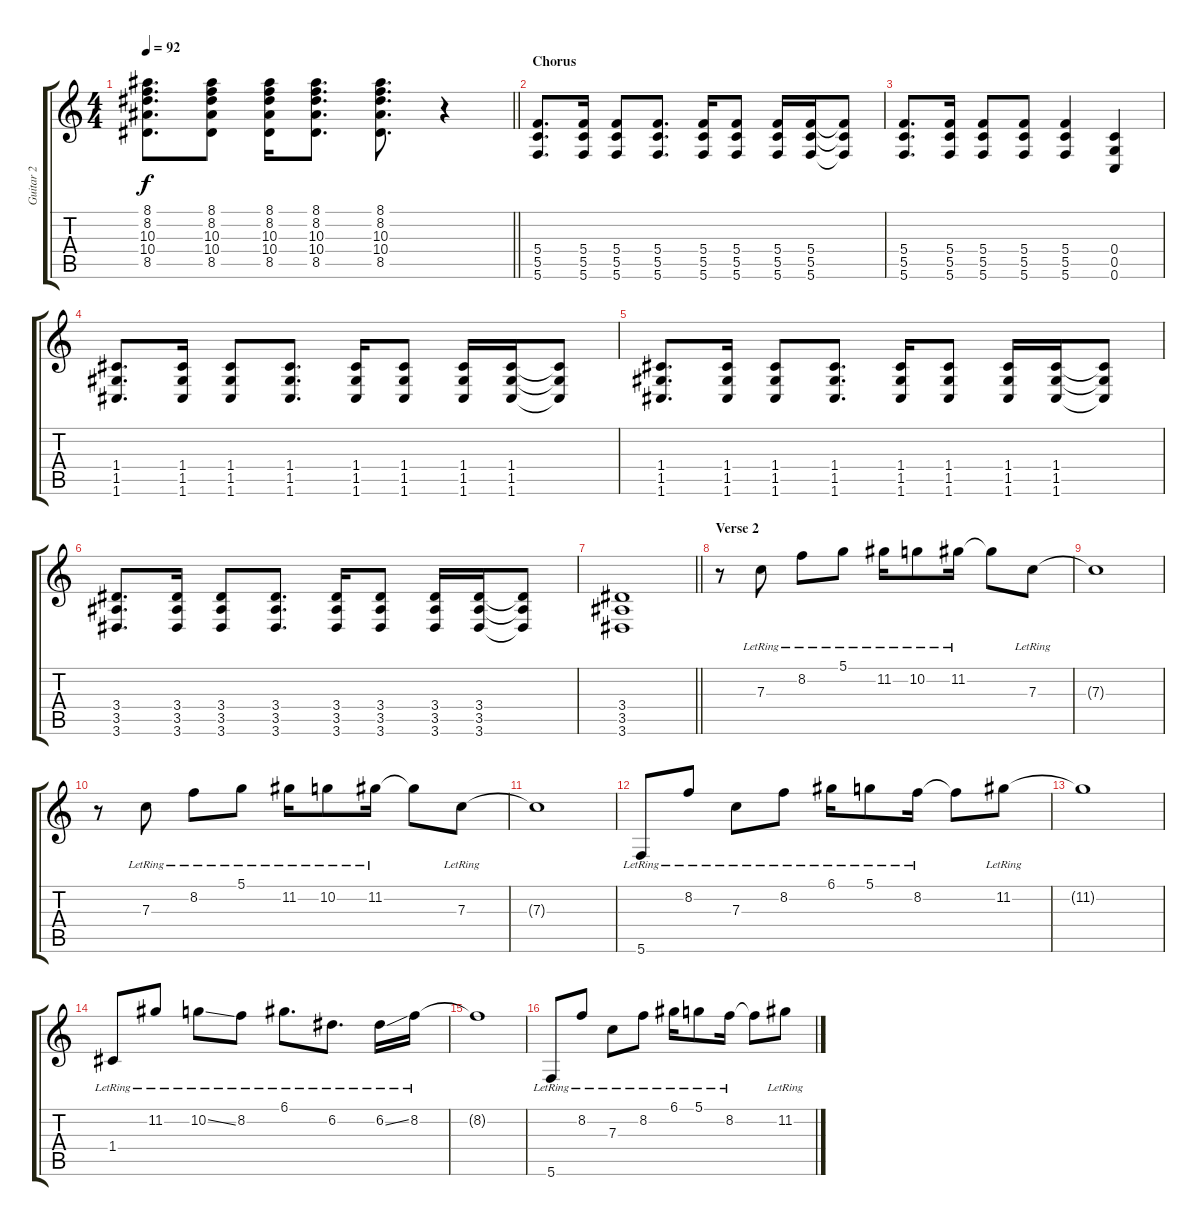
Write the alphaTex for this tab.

\track ("Guitar 2" "Guitar 2") {instrument distortionguitar}
\staff {score tabs}
\tuning (D4 A3 F3 C3 G2 C2) {hide}
\ts (4 4)
\tempo 92
\clef g2
\barLineRight lightlight
\ks c
(8.1 8.2 10.3 10.4 8.5).8{d dy f} (8.1 8.2 10.3 10.4 8.5).8 (8.1 8.2 10.3 10.4 8.5).16 (8.1 8.2 10.3 10.4 8.5).8{d} (8.1 8.2 10.3 10.4 8.5).8{d} r.4 |
\section ("" "Chorus")
(5.4 5.5 5.6).8{d instrument distortionguitar} (5.4 5.5 5.6).16 (5.4 5.5 5.6).8 (5.4 5.5 5.6).8{d} (5.4 5.5 5.6).16 (5.4 5.5 5.6).8 (5.4 5.5 5.6).16 (5.4 5.5 5.6).16 (5.4{t} 5.5{t} 5.6{t}).8 |
(5.4 5.5 5.6).8{d} (5.4 5.5 5.6).16 (5.4 5.5 5.6).8 (5.4 5.5 5.6).8 (5.4 5.5 5.6).4 (0.4 0.5 0.6).4 |
(1.4 1.5 1.6).8{d} (1.4 1.5 1.6).16 (1.4 1.5 1.6).8 (1.4 1.5 1.6).8{d} (1.4 1.5 1.6).16 (1.4 1.5 1.6).8 (1.4 1.5 1.6).16 (1.4 1.5 1.6).16 (1.4{t} 1.5{t} 1.6{t}).8 |
(1.4 1.5 1.6).8{d} (1.4 1.5 1.6).16 (1.4 1.5 1.6).8 (1.4 1.5 1.6).8{d} (1.4 1.5 1.6).16 (1.4 1.5 1.6).8 (1.4 1.5 1.6).16 (1.4 1.5 1.6).16 (1.4{t} 1.5{t} 1.6{t}).8 |
(3.4 3.5 3.6).8{d} (3.4 3.5 3.6).16 (3.4 3.5 3.6).8 (3.4 3.5 3.6).8{d} (3.4 3.5 3.6).16 (3.4 3.5 3.6).8 (3.4 3.5 3.6).16 (3.4 3.5 3.6).16 (3.4{t} 3.5{t} 3.6{t}).8 |
\barLineRight lightlight
(3.4 3.5 3.6).1 |
\section ("" "Verse 2")
r.8{instrument electricguitarjazz} 7.3{lr}.8{instrument electricguitarjazz} 8.2{lr}.8 5.1{lr}.8 11.2{lr}.16 10.2{lr}.8 11.2{lr}.16 11.2{t}.8 7.3{lr}.8 |
7.3{t}.1 |
r.8 7.3{lr}.8 8.2{lr}.8 5.1{lr}.8 11.2{lr}.16 10.2{lr}.8 11.2{lr}.16 11.2{t}.8 7.3{lr}.8 |
7.3{t}.1 |
5.6{lr}.8 8.2{lr}.8 7.3{lr}.8 8.2{lr}.8 6.1{lr}.16 5.1{lr}.8 8.2{lr}.16 8.2{t}.8 11.2{lr}.8 |
11.2{t}.1 |
1.4{lr}.8 11.2{lr}.8 10.2{ss lr}.8 8.2{lr}.8 6.1{lr}.8{d} 6.2{lr}.8{d} 6.2{ss lr}.16 8.2{lr}.16 |
8.2{t}.1 |
5.6{lr}.8 8.2{lr}.8 7.3{lr}.8 8.2{lr}.8 6.1{lr}.16 5.1{lr}.8 8.2{lr}.16 8.2{t}.8 11.2{lr}.8
